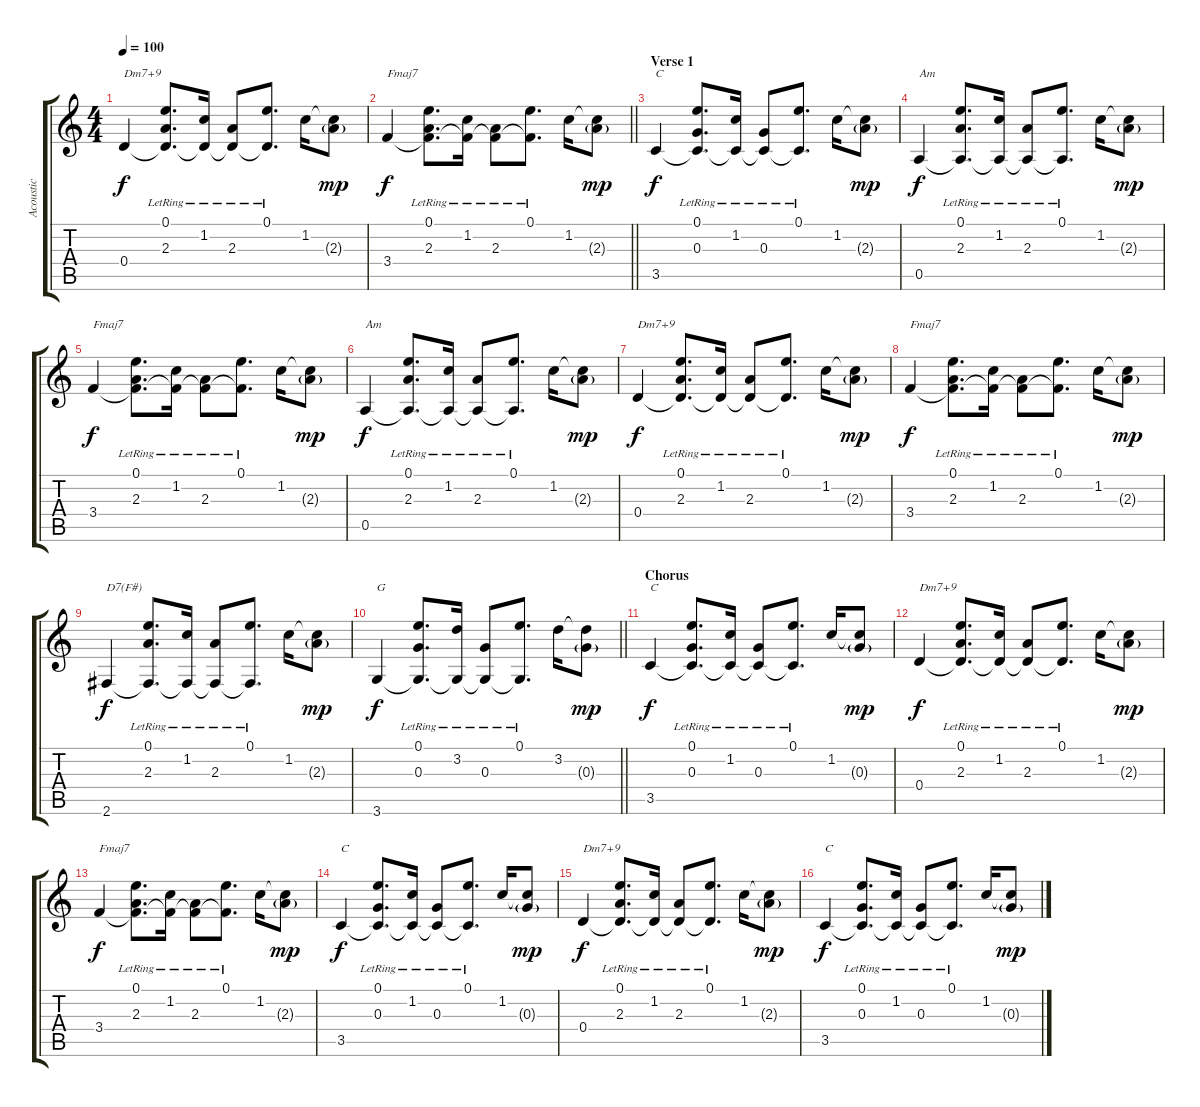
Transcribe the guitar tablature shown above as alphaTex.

\track ("Acoustic" "Acoustic") {instrument acousticguitarsteel}
\staff {score tabs}
\tuning (E4 B3 G3 D3 A2 E2) {hide}
\ts (4 4)
\tempo 100
\clef g2
\ks c
0.4.4{txt "Dm7+9" dy f} (0.1{lr} 2.3{lr} 0.4{t}).8{d} (1.2{lr} 0.4{t}).16 (2.3{lr} 0.4{t}).8 (0.1{lr} 0.4{t}).8{d} 1.2.16 (1.2{t} 2.3{g}).8{dy mp} |
\barLineRight lightlight
3.4.4{txt "Fmaj7" dy f} (0.1{lr} 2.3{lr} 3.4{t}).8{d} (1.2{lr} 3.4{t}).16 (2.3{lr} 3.4{t}).8 (0.1{lr} 3.4{t}).8{d} 1.2.16 (1.2{t} 2.3{g}).8{dy mp} |
\section ("" "Verse 1")
3.5.4{txt "C" dy f} (0.1{lr} 0.3{lr} 3.5{t}).8{d} (1.2{lr} 3.5{t}).16 (0.3{lr} 3.5{t}).8 (0.1{lr} 3.5{t}).8{d} 1.2.16 (1.2{t} 2.3{g}).8{dy mp} |
0.5.4{txt "Am" dy f} (0.1{lr} 2.3{lr} 0.5{t}).8{d} (1.2{lr} 0.5{t}).16 (2.3{lr} 0.5{t}).8 (0.1{lr} 0.5{t}).8{d} 1.2.16 (1.2{t} 2.3{g}).8{dy mp} |
3.4.4{txt "Fmaj7" dy f} (0.1{lr} 2.3{lr} 3.4{t}).8{d} (1.2{lr} 3.4{t}).16 (2.3{lr} 3.4{t}).8 (0.1{lr} 3.4{t}).8{d} 1.2.16 (1.2{t} 2.3{g}).8{dy mp} |
0.5.4{txt "Am" dy f} (0.1{lr} 2.3{lr} 0.5{t}).8{d} (1.2{lr} 0.5{t}).16 (2.3{lr} 0.5{t}).8 (0.1{lr} 0.5{t}).8{d} 1.2.16 (1.2{t} 2.3{g}).8{dy mp} |
0.4.4{txt "Dm7+9" dy f} (0.1{lr} 2.3{lr} 0.4{t}).8{d} (1.2{lr} 0.4{t}).16 (2.3{lr} 0.4{t}).8 (0.1{lr} 0.4{t}).8{d} 1.2.16 (1.2{t} 2.3{g}).8{dy mp} |
3.4.4{txt "Fmaj7" dy f} (0.1{lr} 2.3{lr} 3.4{t}).8{d} (1.2{lr} 3.4{t}).16 (2.3{lr} 3.4{t}).8 (0.1{lr} 3.4{t}).8{d} 1.2.16 (1.2{t} 2.3{g}).8{dy mp} |
2.6.4{txt "D7(F#)" dy f} (0.1{lr} 2.3{lr} 2.6{t}).8{d} (1.2{lr} 2.6{t}).16 (2.3{lr} 2.6{t}).8 (0.1{lr} 2.6{t}).8{d} 1.2.16 (1.2{t} 2.3{g}).8{dy mp} |
\barLineRight lightlight
3.6.4{txt "G" dy f} (0.1{lr} 0.3{lr} 3.6{t}).8{d} (3.2{lr} 3.6{t}).16 (0.3{lr} 3.6{t}).8 (0.1{lr} 3.6{t}).8{d} 3.2.16 (3.2{t} 0.3{g}).8{dy mp} |
\section ("" "Chorus")
3.5.4{txt "C" dy f} (0.1{lr} 0.3{lr} 3.5{t}).8{d} (1.2{lr} 3.5{t}).16 (0.3{lr} 3.5{t}).8 (0.1{lr} 3.5{t}).8{d} 1.2.16 (1.2{t} 0.3{g}).8{dy mp} |
0.4.4{txt "Dm7+9" dy f} (0.1{lr} 2.3{lr} 0.4{t}).8{d} (1.2{lr} 0.4{t}).16 (2.3{lr} 0.4{t}).8 (0.1{lr} 0.4{t}).8{d} 1.2.16 (1.2{t} 2.3{g}).8{dy mp} |
3.4.4{txt "Fmaj7" dy f} (0.1{lr} 2.3{lr} 3.4{t}).8{d} (1.2{lr} 3.4{t}).16 (2.3{lr} 3.4{t}).8 (0.1{lr} 3.4{t}).8{d} 1.2.16 (1.2{t} 2.3{g}).8{dy mp} |
3.5.4{txt "C" dy f} (0.1{lr} 0.3{lr} 3.5{t}).8{d} (1.2{lr} 3.5{t}).16 (0.3{lr} 3.5{t}).8 (0.1{lr} 3.5{t}).8{d} 1.2.16 (1.2{t} 0.3{g}).8{dy mp} |
0.4.4{txt "Dm7+9" dy f} (0.1{lr} 2.3{lr} 0.4{t}).8{d} (1.2{lr} 0.4{t}).16 (2.3{lr} 0.4{t}).8 (0.1{lr} 0.4{t}).8{d} 1.2.16 (1.2{t} 2.3{g}).8{dy mp} |
3.5.4{txt "C" dy f} (0.1{lr} 0.3{lr} 3.5{t}).8{d} (1.2{lr} 3.5{t}).16 (0.3{lr} 3.5{t}).8 (0.1{lr} 3.5{t}).8{d} 1.2.16 (1.2{t} 0.3{g}).8{dy mp}
